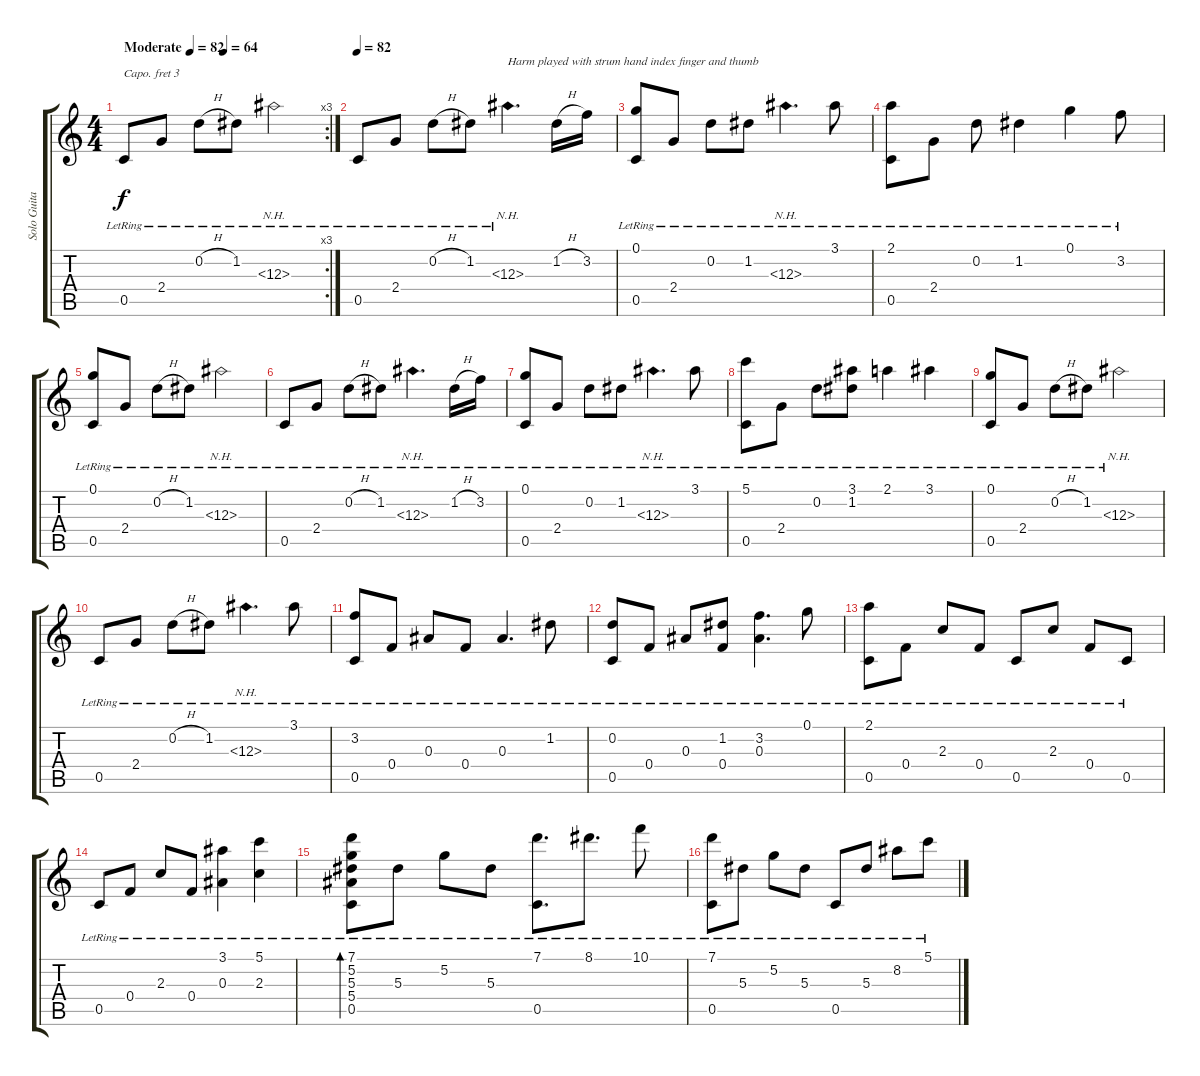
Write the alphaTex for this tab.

\track ("Solo Guitar" "Solo Guita") {instrument acousticguitarnylon}
\staff {score tabs}
\capo 3
\tuning (E4 B3 G3 D3 A2 D2) {hide}
\rc 3
\ts (4 4)
\tempo (82 "Moderate")
\tempo 76
\tempo (64 0.5)
\tempo (82 "Moderate")
\clef g2
\ks c
0.5{lr}.8{dy f instrument acousticguitarnylon} 2.4{lr}.8 0.2{h lr}.8 1.2{lr}.8 12.3{nh lr}.2 |
\tempo 82
0.5{lr}.8 2.4{lr}.8 0.2{h lr}.8 1.2{lr}.8 12.3{nh lr}.4{d txt "Harm played with strum hand index finger and thumb"} 1.2{h}.16 3.2.16 |
(0.1{lr} 0.5{lr}).8 2.4{lr}.8 0.2{lr}.8 1.2{lr}.8 12.3{nh lr}.4{d} 3.1{lr}.8 |
(2.1{lr} 0.5{lr}).8 2.4{lr}.8 0.2{lr}.8 1.2{lr}.4 0.1{lr}.4 3.2{lr}.8 |
(0.1 0.5{lr}).8 2.4{lr}.8 0.2{h lr}.8 1.2{lr}.8 12.3{nh lr}.2 |
0.5{lr}.8 2.4{lr}.8 0.2{h lr}.8 1.2{lr}.8 12.3{nh lr}.4{d} 1.2{h lr}.16 3.2{lr}.16 |
(0.1{lr} 0.5{lr}).8 2.4{lr}.8 0.2{lr}.8 1.2{lr}.8 12.3{nh lr}.4{d} 3.1{lr}.8 |
(5.1{lr} 0.5{lr}).8 2.4{lr}.8 0.2{lr}.8 (3.1{lr} 1.2{lr}).8 2.1{lr}.4 3.1{lr}.4 |
(0.1{lr} 0.5{lr}).8 2.4{lr}.8 0.2{h lr}.8 1.2{lr}.8 12.3{nh lr}.2 |
0.5{lr}.8 2.4{lr}.8 0.2{h lr}.8 1.2{lr}.8 12.3{nh lr}.4{d} 3.1{lr}.8 |
(3.2{lr} 0.5{lr}).8 0.4{lr}.8 0.3{lr}.8 0.4{lr}.8 0.3{lr}.4{d} 1.2{lr}.8 |
(0.2{lr} 0.5{lr}).8 0.4{lr}.8 0.3{lr}.8 (1.2{lr} 0.4{lr}).8 (3.2{lr} 0.3{lr}).4{d} 0.1{lr}.8 |
(2.1{lr} 0.5{lr}).8 0.4{lr}.8 2.3{lr}.8 0.4{lr}.8 0.5{lr}.8 2.3{lr}.8 0.4{lr}.8 0.5{lr}.8 |
0.5{lr}.8 0.4{lr}.8 2.3{lr}.8 0.4{lr}.8 (3.1{lr} 0.3{lr}).4 (5.1{lr} 2.3{lr}).4 |
(7.1{lr} 5.2{lr} 5.3{lr} 5.4{lr} 0.5{lr}).8{bd 120} 5.3{lr}.8 5.2{lr}.8 5.3{lr}.8 (7.1{lr} 0.5{lr}).8{d} 8.1{lr}.8{d} 10.1{lr}.8 |
(7.1{lr} 0.5{lr}).8 5.3{lr}.8 5.2{lr}.8 5.3{lr}.8 0.5{lr}.8 5.3{lr}.8 8.2{lr}.8 5.1{lr}.8
